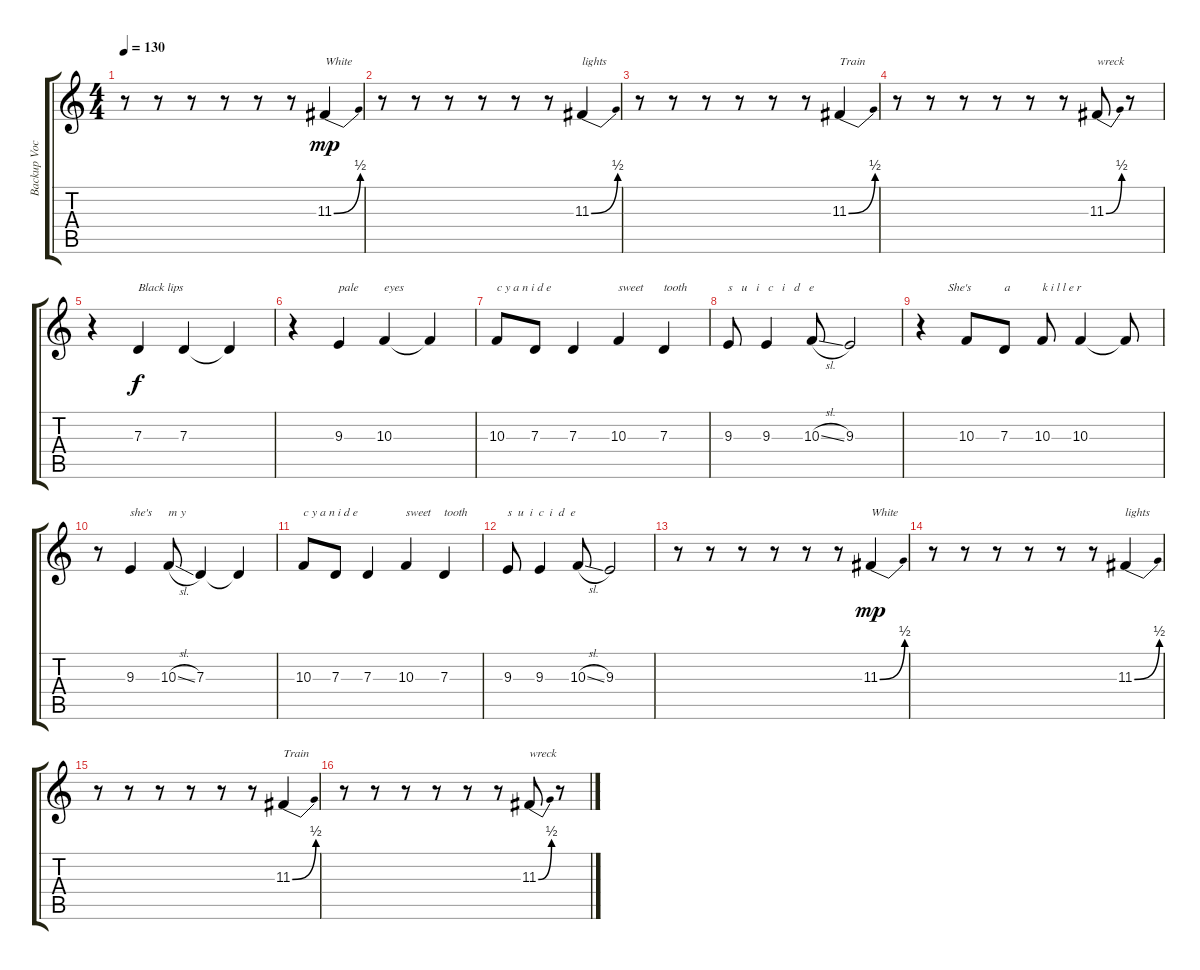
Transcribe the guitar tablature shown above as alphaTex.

\track ("Backup Vocal" "Backup Voc") {instrument englishhorn}
\staff {score tabs}
\tuning (E4 B3 G3 D3 A2 D2) {hide}
\ts (4 4)
\tempo 130
\clef g2
\ks c
r.8{dy f} r.8 r.8 r.8 r.8 r.8 11.3{be (bend 0 0 60 2)}.4{txt "White" dy mp} |
r.8 r.8 r.8 r.8 r.8 r.8 11.3{be (bend 0 0 60 2)}.4{txt "lights"} |
r.8 r.8 r.8 r.8 r.8 r.8 11.3{be (bend 0 0 60 2)}.4{txt "Train"} |
r.8 r.8 r.8 r.8 r.8 r.8 11.3{be (bend 0 0 60 2)}.8{txt "wreck"} r.8 |
r.4 7.3.4{txt "Black lips" dy f} 7.3.4 7.3{t}.4 |
r.4 9.3.4{txt "pale"} 10.3.4{txt "eyes"} 10.3{t}.4 |
10.3.8{txt "c y a n i d e"} 7.3.8 7.3.4 10.3.4{txt "sweet"} 7.3.4{txt "tooth"} |
9.3.8{txt "s   u   i   c   i   d   e"} 9.3.4 10.3{sl}.8 9.3.2 |
r.4{txt "         She's"} 10.3.8 7.3.8{txt "a"} 10.3.8{txt "k i l l e r"} 10.3.4 10.3{t}.8 |
r.8 9.3.4{txt "she's"} 10.3{sl}.8{txt "m y"} 7.3.4 7.3{t}.4 |
10.3.8{txt "c y a n i d e"} 7.3.8 7.3.4 10.3.4{txt "sweet"} 7.3.4{txt "tooth"} |
9.3.8{txt "s  u  i  c  i  d  e"} 9.3.4 10.3{sl}.8 9.3.2 |
r.8 r.8 r.8 r.8 r.8 r.8 11.3{be (bend 0 0 60 2)}.4{txt "White" dy mp} |
r.8 r.8 r.8 r.8 r.8 r.8 11.3{be (bend 0 0 60 2)}.4{txt "lights"} |
r.8 r.8 r.8 r.8 r.8 r.8 11.3{be (bend 0 0 60 2)}.4{txt "Train"} |
r.8 r.8 r.8 r.8 r.8 r.8 11.3{be (bend 0 0 60 2)}.8{txt "wreck"} r.8
